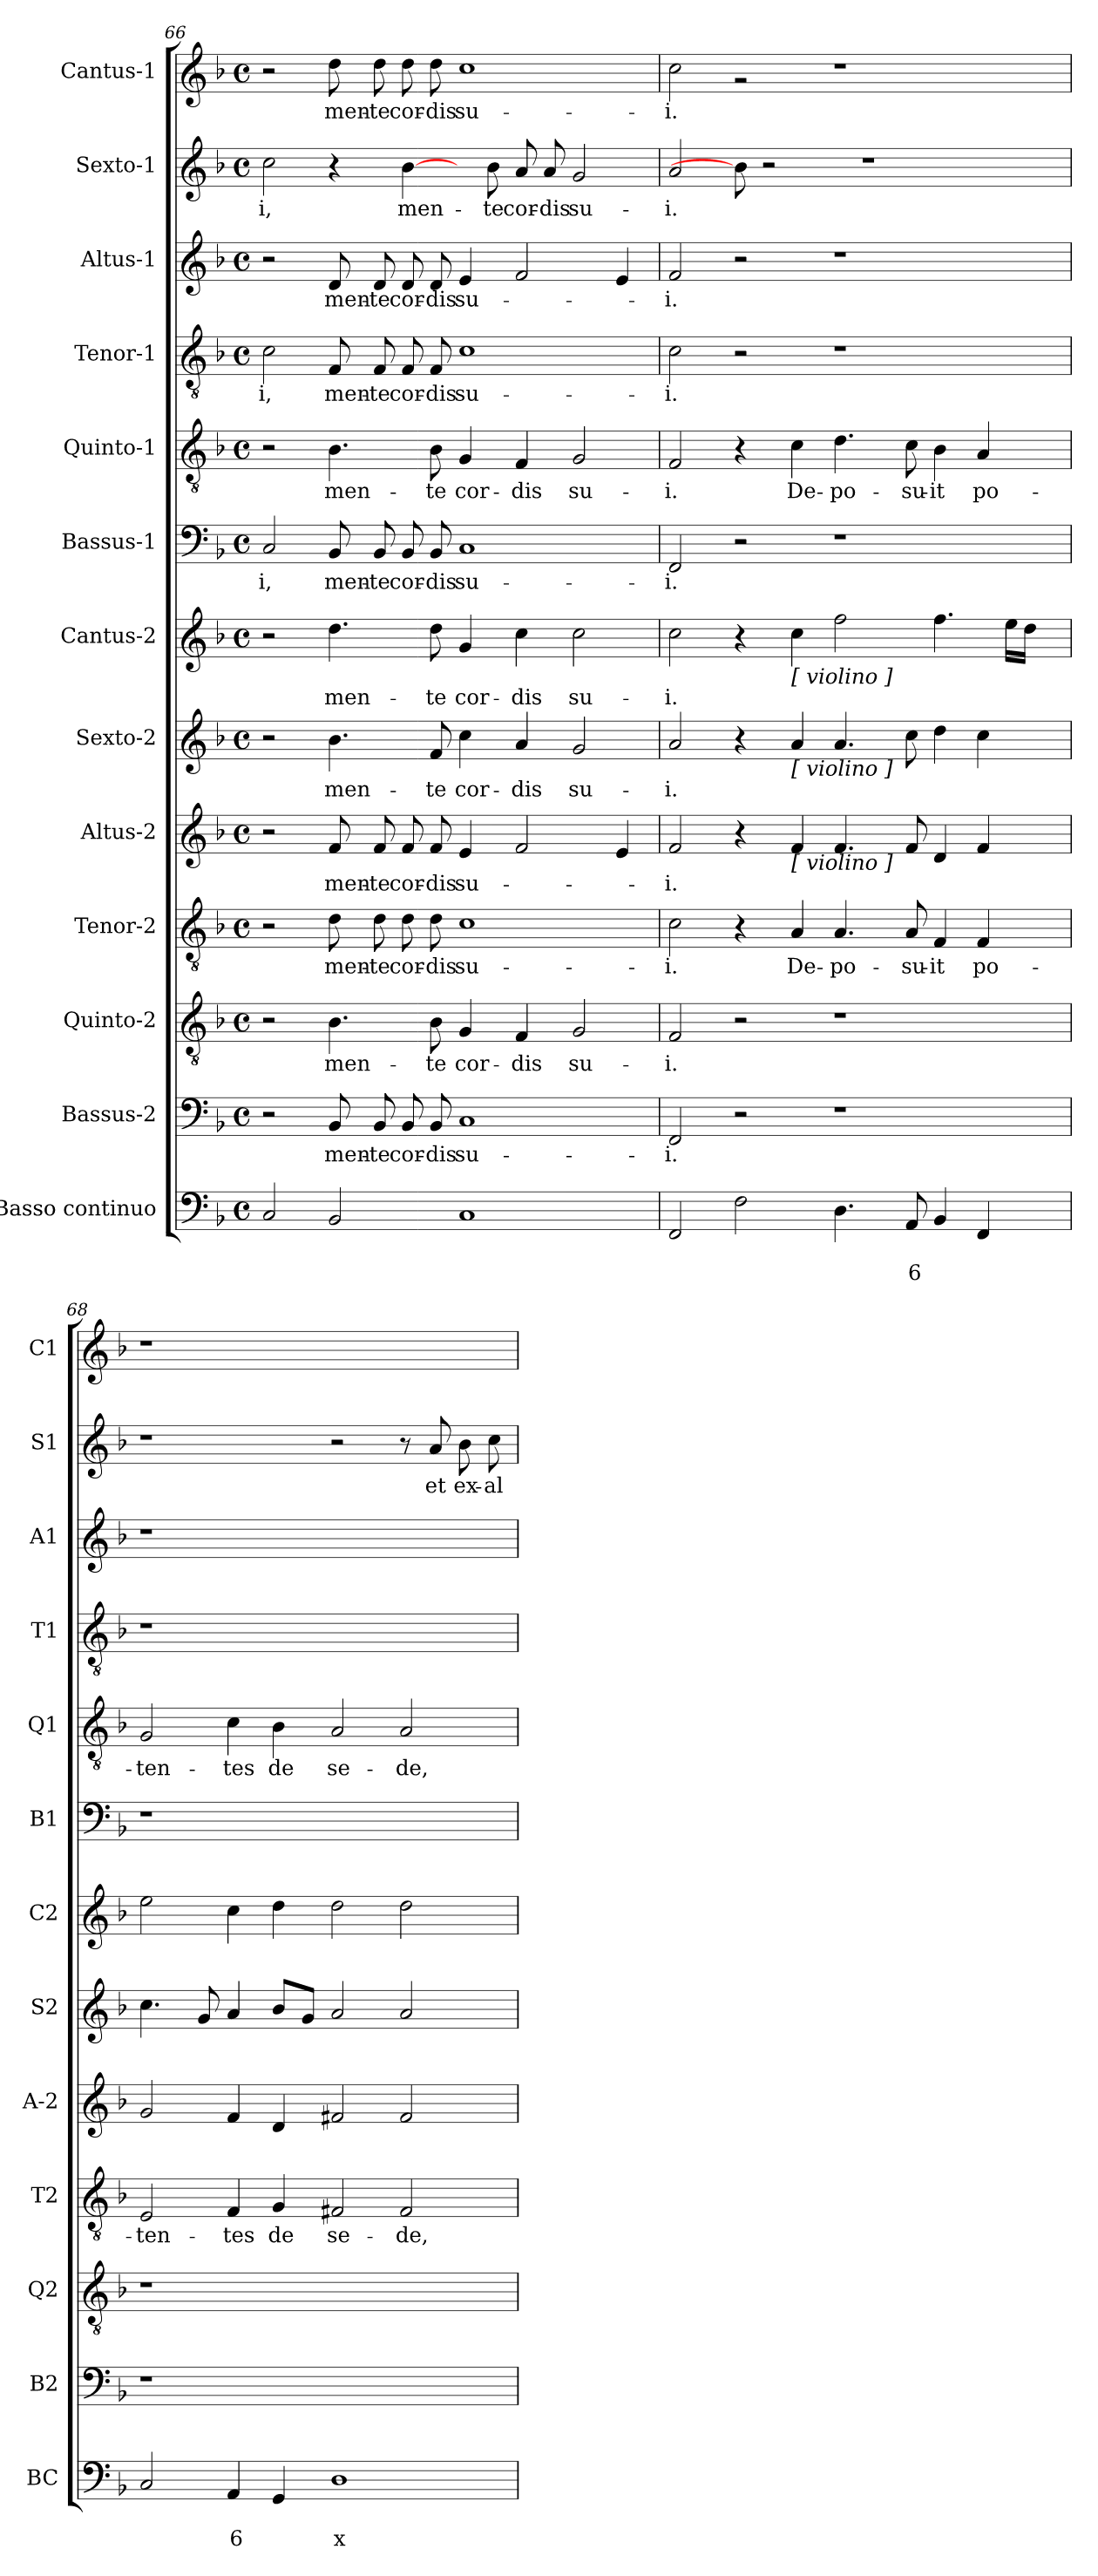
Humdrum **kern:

**kern	**text	**text	**kern	**text	**kern	**text	**kern	**text	**kern	**text	**kern	**text	**kern	**text	**kern	**text	**kern	**text	**kern	**text	**kern	**text	**kern	**text	**kern	**text
*part13	*part13	*part13	*part12	*part12	*part11	*part11	*part10	*part10	*part9	*part9	*part8	*part8	*part7	*part7	*part6	*part6	*part5	*part5	*part4	*part4	*part3	*part3	*part2	*part2	*part1	*part1
*staff13	*staff13	*staff13	*staff12	*staff12	*staff11	*staff11	*staff10	*staff10	*staff9	*staff9	*staff8	*staff8	*staff7	*staff7	*staff6	*staff6	*staff5	*staff5	*staff4	*staff4	*staff3	*staff3	*staff2	*staff2	*staff1	*staff1
*I"Basso continuo	*	*	*I"Bassus-2	*	*I"Quinto-2	*	*I"Tenor-2	*	*I"Altus-2	*	*I"Sexto-2	*	*I"Cantus-2	*	*I"Bassus-1	*	*I"Quinto-1	*	*I"Tenor-1	*	*I"Altus-1	*	*I"Sexto-1	*	*I"Cantus-1	*
*I'BC	*	*	*I'B2	*	*I'Q2	*	*I'T2	*	*I'A-2	*	*I'S2	*	*I'C2	*	*I'B1	*	*I'Q1	*	*I'T1	*	*I'A1	*	*I'S1	*	*I'C1	*
*clefF4	*	*	*clefF4	*	*clefGv2	*	*clefGv2	*	*clefG2	*	*clefG2	*	*clefG2	*	*clefF4	*	*clefGv2	*	*clefGv2	*	*clefG2	*	*clefG2	*	*clefG2	*
*k[b-]	*	*	*k[b-]	*	*k[b-]	*	*k[b-]	*	*k[b-]	*	*k[b-]	*	*k[b-]	*	*k[b-]	*	*k[b-]	*	*k[b-]	*	*k[b-]	*	*k[b-]	*	*k[b-]	*
*F:	*	*	*F:	*	*F:	*	*F:	*	*F:	*	*F:	*	*F:	*	*F:	*	*F:	*	*F:	*	*F:	*	*F:	*	*F:	*
*M4/4	*	*	*M4/4	*	*M4/4	*	*M4/4	*	*M4/4	*	*M4/4	*	*M4/4	*	*M4/4	*	*M4/4	*	*M4/4	*	*M4/4	*	*M4/4	*	*M4/4	*
*met(c)	*	*	*met(c)	*	*met(c)	*	*met(c)	*	*met(c)	*	*met(c)	*	*met(c)	*	*met(c)	*	*met(c)	*	*met(c)	*	*met(c)	*	*met(c)	*	*met(c)	*
=66	=66	=66	=66	=66	=66	=66	=66	=66	=66	=66	=66	=66	=66	=66	=66	=66	=66	=66	=66	=66	=66	=66	=66	=66	=66	=66
!	!	!	!	!	!	!	!	!	!	!	!	!	!	!	!	!LO:LY:b	!	!	!	!LO:LY:b	!	!	!	!LO:LY:b	!	!
2C/	.	.	2r	.	2r	.	2r	.	2r	.	2r	.	2r	.	2C/	-i,	2r	.	2c\	-i,	2r	.	2cc\	-i,	2r	.
!	!	!	!	!LO:LY:b	!	!LO:LY:b	!	!LO:LY:b	!	!LO:LY:b	!	!LO:LY:b	!	!LO:LY:b	!	!LO:LY:b	!	!LO:LY:b	!	!LO:LY:b	!	!LO:LY:b	!	!	!	!LO:LY:b
2BB-/	.	.	8BB-/	men-	4.B-\	men-	8d\	men-	8f/	men-	4.b-\	men-	4.dd\	men-	8BB-/	men-	4.B-\	men-	8F/	men-	8d/	men-	4r	.	8dd\	men-
!	!	!	!	!LO:LY:b	!	!	!	!LO:LY:b	!	!LO:LY:b	!	!	!	!	!	!LO:LY:b	!	!	!	!LO:LY:b	!	!LO:LY:b	!	!	!	!LO:LY:b
.	.	.	8BB-/	-te	.	.	8d\	-te	8f/	-te	.	.	.	.	8BB-/	-te	.	.	8F/	-te	8d/	-te	.	.	8dd\	-te
!	!	!	!	!LO:LY:b	!	!	!	!LO:LY:b	!	!LO:LY:b	!	!	!	!	!	!LO:LY:b	!	!	!	!LO:LY:b	!	!LO:LY:b	!	!LO:LY:b	!	!LO:LY:b
.	.	.	8BB-/	cor-	.	.	8d\	cor-	8f/	cor-	.	.	.	.	8BB-/	cor-	.	.	8F/	cor-	8d/	cor-	[4b-\	men-	8dd\	cor-
!	!	!	!	!LO:LY:b	!	!LO:LY:b	!	!LO:LY:b	!	!LO:LY:b	!	!LO:LY:b	!	!LO:LY:b	!	!LO:LY:b	!	!LO:LY:b	!	!LO:LY:b	!	!LO:LY:b	!	!	!	!LO:LY:b
.	.	.	8BB-/	-dis	8B-\	-te	8d\	-dis	8f/	-dis	8f/	-te	8dd\	-te	8BB-/	-dis	8B-\	-te	8F/	-dis	8d/	-dis	.	.	8dd\	-dis
!	!	!	!	!LO:LY:b	!	!LO:LY:b	!	!LO:LY:b	!	!LO:LY:b	!	!LO:LY:b	!	!LO:LY:b	!	!LO:LY:b	!	!LO:LY:b	!	!LO:LY:b	!	!LO:LY:b	!	!	!	!LO:LY:b
1C	.	.	1C	su-	4G/	cor-	1c	su-	4e/	su-	4cc\	cor-	4g/	cor-	1C	su-	4G/	cor-	1c	su-	4e/	su-	8ryy	.	1cc	su-
!	!	!	!	!	!	!	!	!	!	!	!	!	!	!	!	!	!	!	!	!	!	!	!	!LO:LY:b	!	!
.	.	.	.	.	.	.	.	.	.	.	.	.	.	.	.	.	.	.	.	.	.	.	8b-\	-te	.	.
!	!	!	!	!	!	!LO:LY:b	!	!	!	!	!	!LO:LY:b	!	!LO:LY:b	!	!	!	!LO:LY:b	!	!	!	!	!	!LO:LY:b	!	!
.	.	.	.	.	4F/	-dis	.	.	2f/	.	4a/	-dis	4cc\	-dis	.	.	4F/	-dis	.	.	2f/	.	8a/	cor-	.	.
!	!	!	!	!	!	!	!	!	!	!	!	!	!	!	!	!	!	!	!	!	!	!	!	!LO:LY:b	!	!
.	.	.	.	.	.	.	.	.	.	.	.	.	.	.	.	.	.	.	.	.	.	.	8a/	-dis	.	.
!	!	!	!	!	!	!LO:LY:b	!	!	!	!	!	!LO:LY:b	!	!LO:LY:b	!	!	!	!LO:LY:b	!	!	!	!	!	!LO:LY:b	!	!
.	.	.	.	.	2G/	su-	.	.	.	.	2g/	su-	2cc\	su-	.	.	2G/	su-	.	.	.	.	2g/	su-	.	.
.	.	.	.	.	.	.	.	.	4e/	.	.	.	.	.	.	.	.	.	.	.	4e/	.	.	.	.	.
=67	=67	=67	=67	=67	=67	=67	=67	=67	=67	=67	=67	=67	=67	=67	=67	=67	=67	=67	=67	=67	=67	=67	=67	=67	=67	=67
!	!	!	!	!LO:LY:b	!	!LO:LY:b	!	!LO:LY:b	!	!LO:LY:b	!	!LO:LY:b	!	!LO:LY:b	!	!LO:LY:b	!	!LO:LY:b	!	!LO:LY:b	!	!LO:LY:b	!	!LO:LY:b	!	!LO:LY:b
2FF/	.	.	2FF/	-i.	2F/	-i.	2c\	-i.	2f/	-i.	2a/	-i.	2cc\	-i.	2FF/	-i.	2F/	-i.	2c\	-i.	2f/	-i.	2a/	-i.	2cc\	-i.
2F\	.	.	2r	.	2r	.	4r	.	4r	.	4r	.	4r	.	2r	.	4r	.	2r	.	2r	.	8b-\]	.	2rg	.
.	.	.	.	.	.	.	.	.	.	.	.	.	.	.	.	.	.	.	.	.	.	.	2r	.	.	.
!	!	!	!	!	!	!	!	!	!	!	!	!	!LO:TX:b:i:t=[ violino ]	!	!	!	!	!	!	!	!	!	!	!	!	!
!	!	!	!	!	!	!	!	!	!	!	!LO:TX:b:i:t=[ violino ]	!	!	!	!	!	!	!	!	!	!	!	!	!	!	!
!	!	!	!	!	!	!	!	!	!LO:TX:b:i:t=[ violino ]	!	!	!	!	!	!	!	!	!	!	!	!	!	!	!	!	!
!	!	!	!	!	!	!	!	!LO:LY:b	!	!	!	!	!	!	!	!	!	!LO:LY:b	!	!	!	!	!	!	!	!
.	.	.	.	.	.	.	4A/	De-	4f/	.	4a/	.	4cc\	.	.	.	4c\	De-	.	.	.	.	.	.	.	.
!	!	!	!	!	!	!	!	!LO:LY:b	!	!	!	!	!	!	!	!	!	!LO:LY:b	!	!	!	!	!	!	!	!
4.D\	.	.	1r	.	1r	.	4.A/	-po-	4.f/	.	4.a/	.	2ff\	.	1r	.	4.d\	-po-	1r	.	1r	.	.	.	1r	.
.	.	.	.	.	.	.	.	.	.	.	.	.	.	.	.	.	.	.	.	.	.	.	1r	.	.	.
!	!	!LO:LY:b	!	!	!	!	!	!LO:LY:b	!	!	!	!	!	!	!	!	!	!LO:LY:b	!	!	!	!	!	!	!	!
8AA/	.	6	.	.	.	.	8A/	-su-	8f/	.	8cc\	.	.	.	.	.	8c\	-su-	.	.	.	.	.	.	.	.
!	!	!	!	!	!	!	!	!LO:LY:b	!	!	!	!	!	!	!	!	!	!LO:LY:b	!	!	!	!	!	!	!	!
4BB-/	.	.	.	.	.	.	4F/	-it	4d/	.	4dd\	.	4.ff\	.	.	.	4B-\	-it	.	.	.	.	.	.	.	.
!	!	!	!	!	!	!	!	!LO:LY:b	!	!	!	!	!	!	!	!	!	!LO:LY:b	!	!	!	!	!	!	!	!
4FF/	.	.	.	.	.	.	4F/	po-	4f/	.	4cc\	.	.	.	.	.	4A/	po-	.	.	.	.	.	.	.	.
.	.	.	.	.	.	.	.	.	.	.	.	.	16ee\LL	.	.	.	.	.	.	.	.	.	.	.	.	.
.	.	.	.	.	.	.	.	.	.	.	.	.	16dd\JJ	.	.	.	.	.	.	.	.	.	.	.	.	.
8ryy	.	.	8ryy	.	8ryy	.	8ryy	.	8ryy	.	8ryy	.	8ryy	.	8ryy	.	8ryy	.	8ryy	.	8ryy	.	.	.	8ryy	.
=68	=68	=68	=68	=68	=68	=68	=68	=68	=68	=68	=68	=68	=68	=68	=68	=68	=68	=68	=68	=68	=68	=68	=68	=68	=68	=68
!	!	!	!	!	!	!	!	!LO:LY:b	!	!	!	!	!	!	!	!	!	!LO:LY:b	!	!	!	!	!	!	!	!
2C/	.	.	1r	.	1r	.	2E/	-ten-	2g/	.	4.cc\	.	2ee\	.	1r	.	2G/	-ten-	1r	.	1r	.	1r	.	1r	.
.	.	.	.	.	.	.	.	.	.	.	8g/	.	.	.	.	.	.	.	.	.	.	.	.	.	.	.
!	!	!LO:LY:b	!	!	!	!	!	!LO:LY:b	!	!	!	!	!	!	!	!	!	!LO:LY:b	!	!	!	!	!	!	!	!
4AA/	.	6	.	.	.	.	4F/	-tes	4f/	.	4a/	.	4cc\	.	.	.	4c\	-tes	.	.	.	.	.	.	.	.
!	!	!	!	!	!	!	!	!LO:LY:b	!	!	!	!	!	!	!	!	!	!LO:LY:b	!	!	!	!	!	!	!	!
4GG/	.	.	.	.	.	.	4G/	de	4d/	.	8b-/L	.	4dd\	.	.	.	4B-\	de	.	.	.	.	.	.	.	.
.	.	.	.	.	.	.	.	.	.	.	8g/J	.	.	.	.	.	.	.	.	.	.	.	.	.	.	.
!	!	!LO:LY:b	!	!	!	!	!	!LO:LY:b	!	!	!	!	!	!	!	!	!	!LO:LY:b	!	!	!	!	!	!	!	!
1D	.	x	1ryy	.	1ryy	.	2F#X/	se-	2f#X/	.	2a/	.	2dd\	.	1ryy	.	2A/	se-	1ryy	.	1ryy	.	2r	.	1ryy	.
!	!	!	!	!	!	!	!	!LO:LY:b	!	!	!	!	!	!	!	!	!	!LO:LY:b	!	!	!	!	!	!	!	!
.	.	.	.	.	.	.	2F#/	-de,	2f#/	.	2a/	.	2dd\	.	.	.	2A/	-de,	.	.	.	.	8r	.	.	.
!	!	!	!	!	!	!	!	!	!	!	!	!	!	!	!	!	!	!	!	!	!	!	!	!LO:LY:b	!	!
.	.	.	.	.	.	.	.	.	.	.	.	.	.	.	.	.	.	.	.	.	.	.	8a/	et	.	.
!	!	!	!	!	!	!	!	!	!	!	!	!	!	!	!	!	!	!	!	!	!	!	!	!LO:LY:b	!	!
.	.	.	.	.	.	.	.	.	.	.	.	.	.	.	.	.	.	.	.	.	.	.	8b-\	ex-	.	.
!	!	!	!	!	!	!	!	!	!	!	!	!	!	!	!	!	!	!	!	!	!	!	!	!LO:LY:b	!	!
.	.	.	.	.	.	.	.	.	.	.	.	.	.	.	.	.	.	.	.	.	.	.	8cc\	-al-	.	.
=	=	=	=	=	=	=	=	=	=	=	=	=	=	=	=	=	=	=	=	=	=	=	=	=	=	=
*-	*-	*-	*-	*-	*-	*-	*-	*-	*-	*-	*-	*-	*-	*-	*-	*-	*-	*-	*-	*-	*-	*-	*-	*-	*-	*-
